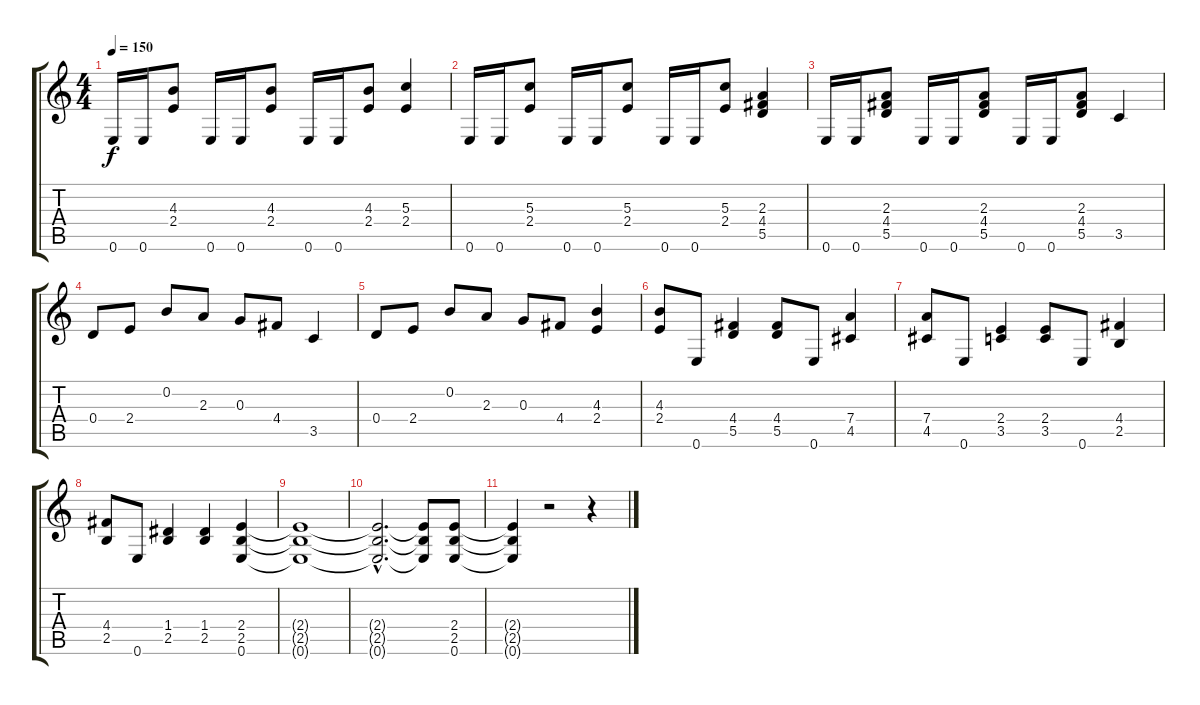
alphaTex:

\track "" {instrument distortionguitar}
\staff {score tabs}
\tuning (E4 B3 G3 D3 A2 E2) {hide}
\ts (4 4)
\tempo 150
\clef g2
\ks c
0.6.16{dy f} 0.6.16 (4.3 2.4).8 0.6.16 0.6.16 (4.3 2.4).8 0.6.16 0.6.16 (4.3 2.4).8 (5.3 2.4).4 |
0.6.16 0.6.16 (5.3 2.4).8 0.6.16 0.6.16 (5.3 2.4).8 0.6.16 0.6.16 (5.3 2.4).8 (2.3 4.4 5.5).4 |
0.6.16 0.6.16 (2.3 4.4 5.5).8 0.6.16 0.6.16 (2.3 4.4 5.5).8 0.6.16 0.6.16 (2.3 4.4 5.5).8 3.5.4 |
0.4.8 2.4.8 0.2.8 2.3.8 0.3.8 4.4.8 3.5.4 |
0.4.8 2.4.8 0.2.8 2.3.8 0.3.8 4.4.8 (4.3 2.4).4 |
(4.3 2.4).8 0.6.8 (4.4 5.5).4 (4.4 5.5).8 0.6.8 (7.4 4.5).4 |
(7.4 4.5).8 0.6.8 (2.4 3.5).4 (2.4 3.5).8 0.6.8 (4.4 2.5).4 |
(4.4 2.5).8 0.6.8 (1.4 2.5).4 (1.4 2.5).4 (2.4 2.5 0.6).4 |
(2.4{t} 2.5{t} 0.6{t}).1 |
(2.4{hac t} 2.5{hac t} 0.6{hac t}).2{d} (2.4{t} 2.5{t} 0.6{t}).8 (2.4 2.5 0.6).8 |
(2.4{t} 2.5{t} 0.6{t}).4 r.2 r.4
